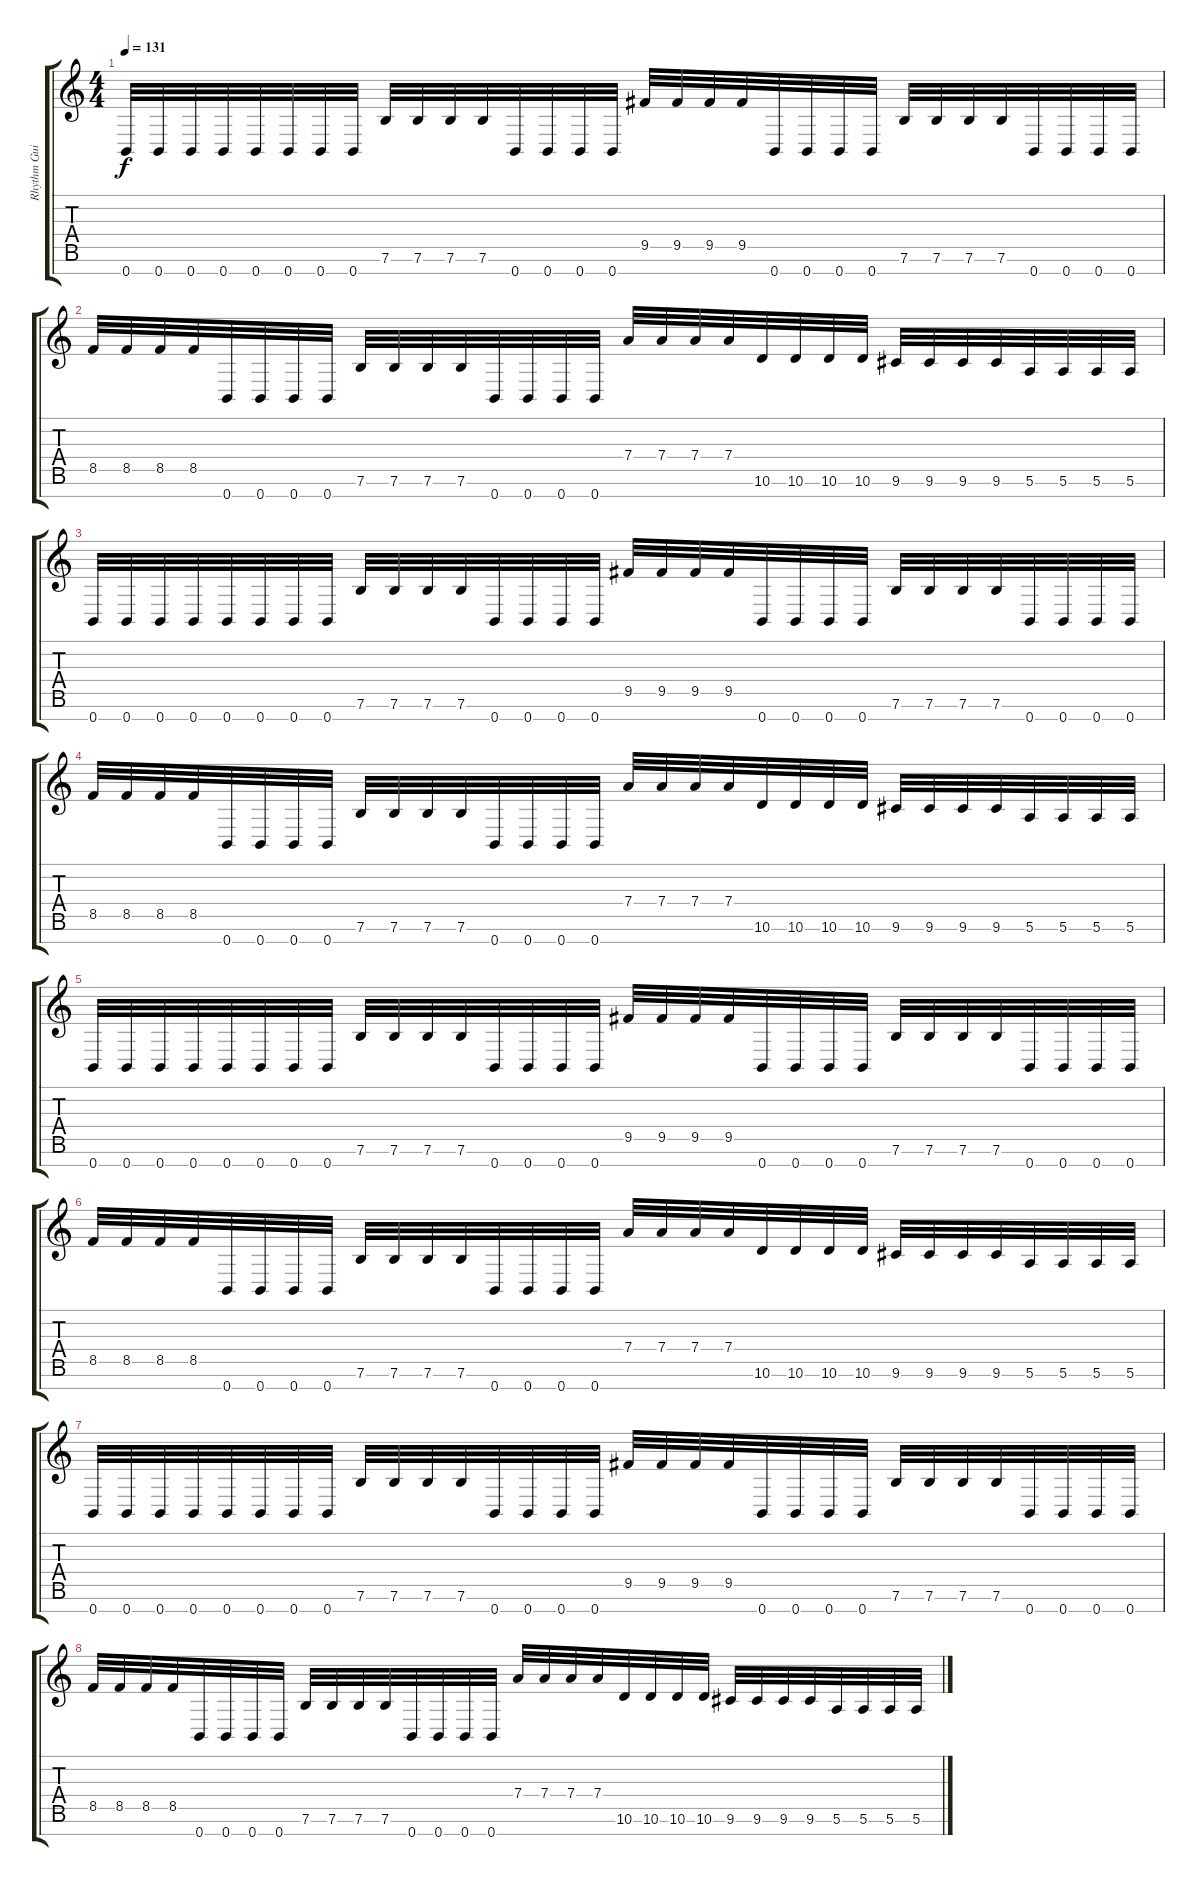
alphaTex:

\track ("Rhythm Guitar 2" "Rhythm Gui") {instrument overdrivenguitar}
\staff {score tabs}
\tuning (E4 B3 G3 D3 A2 E2 B1) {hide}
\ts (4 4)
\tempo 131
\clef g2
\ks c
0.7.32{dy f} 0.7.32 0.7.32 0.7.32 0.7.32 0.7.32 0.7.32 0.7.32 7.6.32 7.6.32 7.6.32 7.6.32 0.7.32 0.7.32 0.7.32 0.7.32 9.5.32 9.5.32 9.5.32 9.5.32 0.7.32 0.7.32 0.7.32 0.7.32 7.6.32 7.6.32 7.6.32 7.6.32 0.7.32 0.7.32 0.7.32 0.7.32 |
8.5.32 8.5.32 8.5.32 8.5.32 0.7.32 0.7.32 0.7.32 0.7.32 7.6.32 7.6.32 7.6.32 7.6.32 0.7.32 0.7.32 0.7.32 0.7.32 7.4.32 7.4.32 7.4.32 7.4.32 10.6.32 10.6.32 10.6.32 10.6.32 9.6.32 9.6.32 9.6.32 9.6.32 5.6.32 5.6.32 5.6.32 5.6.32 |
0.7.32 0.7.32 0.7.32 0.7.32 0.7.32 0.7.32 0.7.32 0.7.32 7.6.32 7.6.32 7.6.32 7.6.32 0.7.32 0.7.32 0.7.32 0.7.32 9.5.32 9.5.32 9.5.32 9.5.32 0.7.32 0.7.32 0.7.32 0.7.32 7.6.32 7.6.32 7.6.32 7.6.32 0.7.32 0.7.32 0.7.32 0.7.32 |
8.5.32 8.5.32 8.5.32 8.5.32 0.7.32 0.7.32 0.7.32 0.7.32 7.6.32 7.6.32 7.6.32 7.6.32 0.7.32 0.7.32 0.7.32 0.7.32 7.4.32 7.4.32 7.4.32 7.4.32 10.6.32 10.6.32 10.6.32 10.6.32 9.6.32 9.6.32 9.6.32 9.6.32 5.6.32 5.6.32 5.6.32 5.6.32 |
0.7.32 0.7.32 0.7.32 0.7.32 0.7.32 0.7.32 0.7.32 0.7.32 7.6.32 7.6.32 7.6.32 7.6.32 0.7.32 0.7.32 0.7.32 0.7.32 9.5.32 9.5.32 9.5.32 9.5.32 0.7.32 0.7.32 0.7.32 0.7.32 7.6.32 7.6.32 7.6.32 7.6.32 0.7.32 0.7.32 0.7.32 0.7.32 |
8.5.32 8.5.32 8.5.32 8.5.32 0.7.32 0.7.32 0.7.32 0.7.32 7.6.32 7.6.32 7.6.32 7.6.32 0.7.32 0.7.32 0.7.32 0.7.32 7.4.32 7.4.32 7.4.32 7.4.32 10.6.32 10.6.32 10.6.32 10.6.32 9.6.32 9.6.32 9.6.32 9.6.32 5.6.32 5.6.32 5.6.32 5.6.32 |
0.7.32 0.7.32 0.7.32 0.7.32 0.7.32 0.7.32 0.7.32 0.7.32 7.6.32 7.6.32 7.6.32 7.6.32 0.7.32 0.7.32 0.7.32 0.7.32 9.5.32 9.5.32 9.5.32 9.5.32 0.7.32 0.7.32 0.7.32 0.7.32 7.6.32 7.6.32 7.6.32 7.6.32 0.7.32 0.7.32 0.7.32 0.7.32 |
8.5.32 8.5.32 8.5.32 8.5.32 0.7.32 0.7.32 0.7.32 0.7.32 7.6.32 7.6.32 7.6.32 7.6.32 0.7.32 0.7.32 0.7.32 0.7.32 7.4.32 7.4.32 7.4.32 7.4.32 10.6.32 10.6.32 10.6.32 10.6.32 9.6.32 9.6.32 9.6.32 9.6.32 5.6.32 5.6.32 5.6.32 5.6.32
